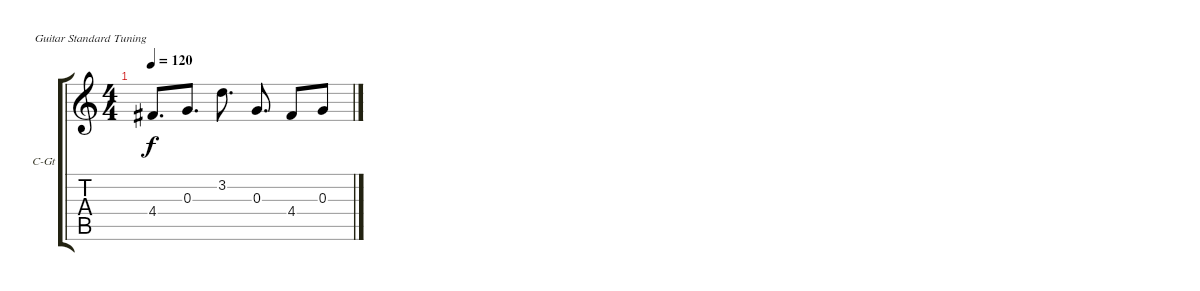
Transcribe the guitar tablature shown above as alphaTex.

\bracketExtendMode groupsimilarinstruments
\firstSystemTrackNameOrientation horizontal
\otherSystemsTrackNameOrientation horizontal
\track ("Clean Guitar" "C-Gt") {instrument electricguitarclean}
\staff {score tabs}
\tuning (E4 B3 G3 D3 A2 E2)
\ts (4 4)
\tempo 120
\clef g2
\scale
0.354497
\ks c
4.4.8{d dy f} 0.3.8{d} 3.2.8{d} 0.3.8{d} 4.4.8 0.3.8 |
\scale
0.322751 |
\scale
0.333333 |
\scale
0.333333 |
\scale
0.333333 |
\scale
0.333333 |
\scale
0.333333 |
\scale
0.333333 |
\scale
0.333333 |
\scale
0.333333 |
\scale
0.333333 |
\scale
0.333333 |
\scale
0.333333 |
\scale
0.333333 |
\scale
0.333333 |
\scale
0.333333
